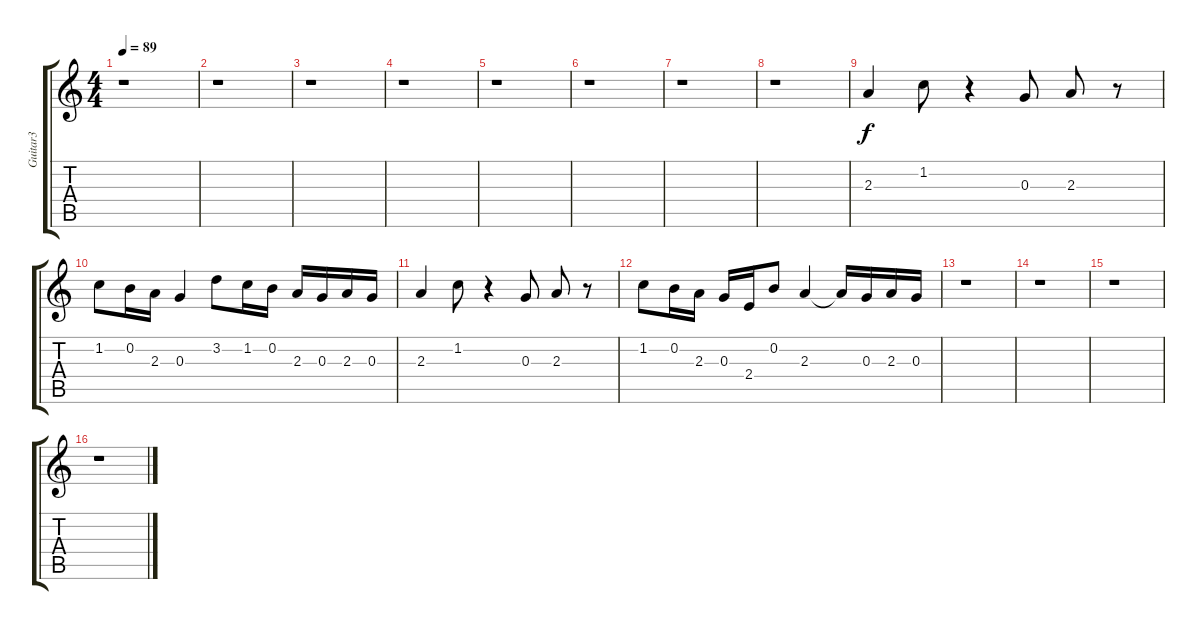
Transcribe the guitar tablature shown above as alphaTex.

\track ("Guitar3" "Guitar3") {instrument overdrivenguitar}
\staff {score tabs}
\tuning (E4 B3 G3 D3 A2 E2) {hide}
\ts (4 4)
\tempo 89
\clef g2
\ks c
r.1{dy f} |
r.1 |
r.1 |
r.1 |
r.1 |
r.1 |
r.1 |
r.1 |
2.3.4 1.2.8 r.4 0.3.8 2.3.8 r.8 |
1.2.8 0.2.16 2.3.16 0.3.4 3.2.8 1.2.16 0.2.16 2.3.16 0.3.16 2.3.16 0.3.16 |
2.3.4 1.2.8 r.4 0.3.8 2.3.8 r.8 |
1.2.8 0.2.16 2.3.16 0.3.16 2.4.16 0.2.8 2.3.4 2.3{t}.16 0.3.16 2.3.16 0.3.16 |
r.1 |
r.1 |
r.1 |
r.1
